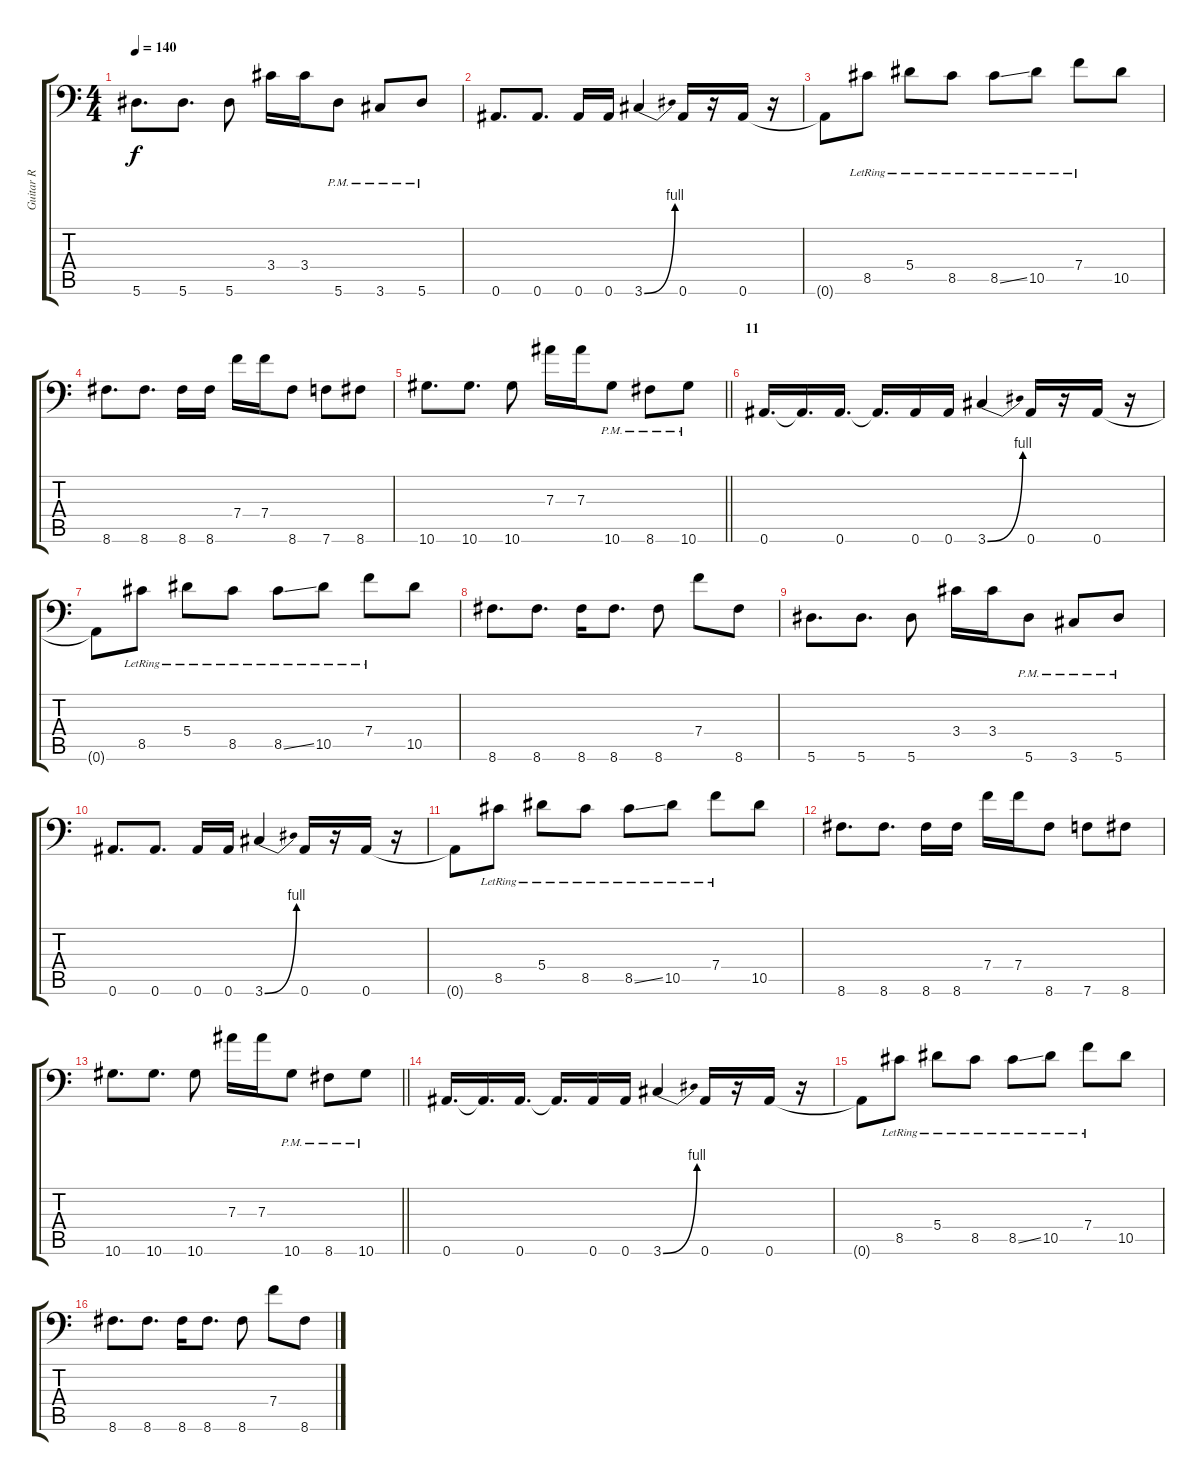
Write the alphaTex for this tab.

\track ("Guitar R" "Guitar R") {instrument distortionguitar}
\staff {score tabs}
\tuning (C4 G3 Eb3 Bb2 F2 Bb1) {hide}
\ts (4 4)
\tempo 140
\clef f4
\ks c
5.6.8{d dy f} 5.6.8{d} 5.6.8 3.4.16 3.4.16 5.6{pm}.8 3.6{pm}.8 5.6{pm}.8 |
0.6.8{d} 0.6.8{d} 0.6.16 0.6.16 3.6{be (bend 0 0 60 4)}.4 0.6.16 r.16 0.6.16 r.16 |
0.6{t}.8 8.5{lr}.8 5.4{lr}.8 8.5{lr}.8 8.5{ss lr}.8 10.5{lr}.8 7.4{lr}.8 10.5.8 |
8.6.8{d} 8.6.8{d} 8.6.16 8.6.16 7.4.16 7.4.16 8.6.8 7.6.8 8.6.8 |
\barLineRight lightlight
10.6.8{d} 10.6.8{d} 10.6.8 7.3.16 7.3.16 10.6{pm}.8 8.6{pm}.8 10.6{pm}.8 |
\section ("" "11")
0.6.16{d} 0.6{t}.16{d} 0.6.16{d} 0.6{t}.16{d} 0.6.16 0.6.16 3.6{be (bend 0 0 60 4)}.4 0.6.16 r.16 0.6.16 r.16 |
0.6{t}.8 8.5{lr}.8 5.4{lr}.8 8.5{lr}.8 8.5{ss lr}.8 10.5{lr}.8 7.4{lr}.8 10.5.8 |
8.6.8{d} 8.6.8{d} 8.6.16 8.6.8{d} 8.6.8 7.4.8 8.6.8 |
5.6.8{d} 5.6.8{d} 5.6.8 3.4.16 3.4.16 5.6{pm}.8 3.6{pm}.8 5.6{pm}.8 |
0.6.8{d} 0.6.8{d} 0.6.16 0.6.16 3.6{be (bend 0 0 60 4)}.4 0.6.16 r.16 0.6.16 r.16 |
0.6{t}.8 8.5{lr}.8 5.4{lr}.8 8.5{lr}.8 8.5{ss lr}.8 10.5{lr}.8 7.4{lr}.8 10.5.8 |
8.6.8{d} 8.6.8{d} 8.6.16 8.6.16 7.4.16 7.4.16 8.6.8 7.6.8 8.6.8 |
\barLineRight lightlight
10.6.8{d} 10.6.8{d} 10.6.8 7.3.16 7.3.16 10.6{pm}.8 8.6{pm}.8 10.6{pm}.8 |
0.6.16{d volume 2} 0.6{t}.16{d} 0.6.16{d} 0.6{t}.16{d} 0.6.16 0.6.16 3.6{be (bend 0 0 60 4)}.4 0.6.16 r.16 0.6.16 r.16 |
0.6{t}.8 8.5{lr}.8 5.4{lr}.8 8.5{lr}.8 8.5{ss lr}.8 10.5{lr}.8 7.4{lr}.8 10.5.8 |
8.6.8{d} 8.6.8{d} 8.6.16 8.6.8{d} 8.6.8 7.4.8 8.6.8
